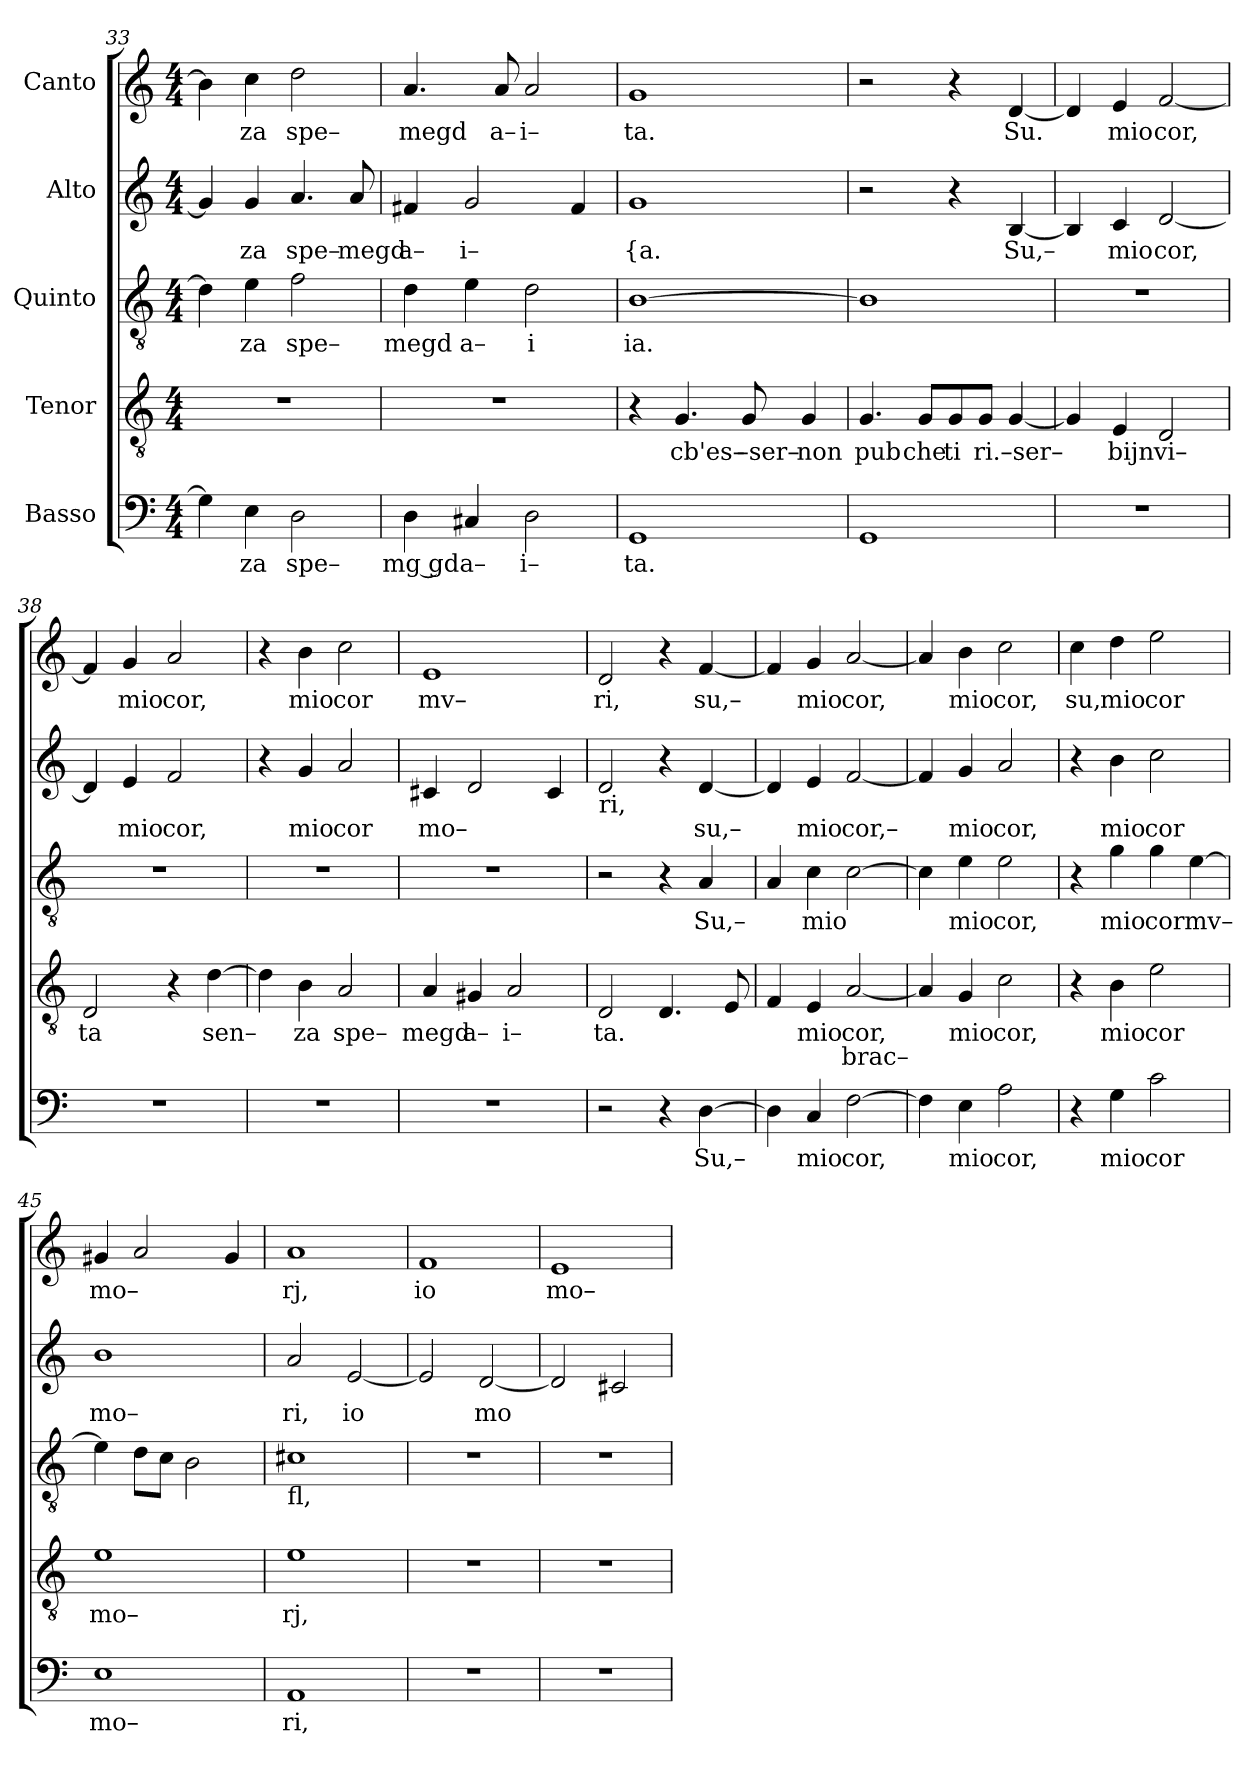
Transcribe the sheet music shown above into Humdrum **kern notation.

**kern	**text	**kern	**text	**text	**kern	**text	**kern	**text	**kern	**text
*part5	*part5	*part4	*part4	*part4	*part3	*part3	*part2	*part2	*part1	*part1
*staff5	*staff5	*staff4	*staff4	*staff4	*staff3	*staff3	*staff2	*staff2	*staff1	*staff1
*I"Basso	*	*I"Tenor	*	*	*I"Quinto	*	*I"Alto	*	*I"Canto	*
*clefF4	*	*clefGv2	*	*	*clefGv2	*	*clefG2	*	*clefG2	*
*k[]	*	*k[]	*	*	*k[]	*	*k[]	*	*k[]	*
*M4/4	*	*M4/4	*	*	*M4/4	*	*M4/4	*	*M4/4	*
=33	=33	=33	=33	=33	=33	=33	=33	=33	=33	=33
4G\]	.	1r	.	.	4d\]	.	4g/]	.	4b\]	.
!	!LO:LY:b	!	!	!	!	!LO:LY:b	!	!LO:LY:b	!	!LO:LY:b
4E\	za	.	.	.	4e\	za	4g/	za	4cc\	za
!	!LO:LY:b	!	!	!	!	!LO:LY:b	!	!LO:LY:b	!	!LO:LY:b
2D\	spe–	.	.	.	2f\	spe–	4.a/	spe–	2dd\	spe–
!	!	!	!	!	!	!	!	!LO:LY:b	!	!
.	.	.	.	.	.	.	8a/	megd	.	.
=34	=34	=34	=34	=34	=34	=34	=34	=34	=34	=34
!	!LO:LY:b	!	!	!	!	!LO:LY:b	!	!LO:LY:b	!	!LO:LY:b
4D\	mg gd	1r	.	.	4d\	megd	4f#X/	a–	4.a/	megd
!	!LO:LY:b	!	!	!	!	!LO:LY:b	!	!LO:LY:b	!	!
4C#X/	a–	.	.	.	4e\	a–	2g/	i–	.	.
!	!	!	!	!	!	!	!	!	!	!LO:LY:b
.	.	.	.	.	.	.	.	.	8a/	a–
!	!LO:LY:b	!	!	!	!	!LO:LY:b	!	!	!	!LO:LY:b
2D\	i–	.	.	.	2d\	i	.	.	2a/	i–
.	.	.	.	.	.	.	4f#/	.	.	.
=35	=35	=35	=35	=35	=35	=35	=35	=35	=35	=35
!	!LO:LY:b	!	!	!	!	!LO:LY:b	!	!LO:LY:b	!	!LO:LY:b
1GG	ta.	4r	.	.	[1B	ia.	1g	{a.	1g	ta.
!	!	!	!LO:LY:b	!	!	!	!	!	!	!
.	.	4.G/	cb'es–	.	.	.	.	.	.	.
!	!	!	!LO:LY:b	!	!	!	!	!	!	!
.	.	8G/	–ser–	.	.	.	.	.	.	.
!	!	!	!LO:LY:b	!	!	!	!	!	!	!
.	.	4G/	non	.	.	.	.	.	.	.
=36	=36	=36	=36	=36	=36	=36	=36	=36	=36	=36
!	!	!	!LO:LY:b	!	!	!	!	!	!	!
1GG	.	4.G/	pub	.	1B]	.	2r	.	2r	.
!	!	!	!LO:LY:b	!	!	!	!	!	!	!
.	.	8G/L	che	.	.	.	.	.	.	.
!	!	!	!LO:LY:b	!	!	!	!	!	!	!
.	.	8G/	ti	.	.	.	4r	.	4r	.
!	!	!	!LO:LY:b	!	!	!	!	!	!	!
.	.	8G/J	ri.–ser–	.	.	.	.	.	.	.
!	!	!	!	!	!	!	!	!LO:LY:b	!	!LO:LY:b
.	.	[4G/	.	.	.	.	[4B/	Su,–	[4d/	Su.
=37	=37	=37	=37	=37	=37	=37	=37	=37	=37	=37
1r	.	4G/]	.	.	1r	.	4B/]	.	4d/]	.
!	!	!	!LO:LY:b	!	!	!	!	!LO:LY:b	!	!LO:LY:b
.	.	4E/	bijn	.	.	.	4c/	mio	4e/	mio
!	!	!	!LO:LY:b	!	!	!	!	!LO:LY:b	!	!LO:LY:b
.	.	2D/	vi–	.	.	.	[2d/	cor,	[2f/	cor,
=38	=38	=38	=38	=38	=38	=38	=38	=38	=38	=38
!	!	!	!LO:LY:b	!	!	!	!	!	!	!
1r	.	2D/	ta	.	1r	.	4d/]	.	4f/]	.
!	!	!	!	!	!	!	!	!LO:LY:b	!	!LO:LY:b
.	.	.	.	.	.	.	4e/	mio	4g/	mio
!	!	!	!	!	!	!	!	!LO:LY:b	!	!LO:LY:b
.	.	4r	.	.	.	.	2f/	cor,	2a/	cor,
!	!	!	!LO:LY:b	!	!	!	!	!	!	!
.	.	[4d\	sen–	.	.	.	.	.	.	.
=39	=39	=39	=39	=39	=39	=39	=39	=39	=39	=39
1r	.	4d\]	.	.	1r	.	4r	.	4r	.
!	!	!	!LO:LY:b	!	!	!	!	!LO:LY:b	!	!LO:LY:b
.	.	4B\	za	.	.	.	4g/	mio	4b\	mio
!	!	!	!LO:LY:b	!	!	!	!	!LO:LY:b	!	!LO:LY:b
.	.	2A/	spe–	.	.	.	2a/	cor	2cc\	cor
=40	=40	=40	=40	=40	=40	=40	=40	=40	=40	=40
!	!	!	!LO:LY:b	!	!	!	!	!LO:LY:b	!	!LO:LY:b
1r	.	4A/	megd	.	1r	.	4c#X/	mo–	1e	mv–
!	!	!	!LO:LY:b	!	!	!	!	!	!	!
.	.	4G#X/	a–	.	.	.	2d/	.	.	.
!	!	!	!LO:LY:b	!	!	!	!	!	!	!
.	.	2A/	i–	.	.	.	.	.	.	.
.	.	.	.	.	.	.	4c#/	.	.	.
=41	=41	=41	=41	=41	=41	=41	=41	=41	=41	=41
!	!	!	!	!	!	!	!LO:TX:b:t=ri,	!	!	!
!	!	!	!LO:LY:b	!	!	!	!	!	!	!LO:LY:b
2r	.	2D/	ta.	.	2r	.	2d/	.	2d/	ri,
4r	.	4.D/	.	.	4r	.	4r	.	4r	.
!	!LO:LY:b	!	!	!	!	!LO:LY:b	!	!LO:LY:b	!	!LO:LY:b
[4D\	Su,–	.	.	.	4A/	Su,–	[4d/	su,–	[4f/	su,–
.	.	8E/	.	.	.	.	.	.	.	.
=42	=42	=42	=42	=42	=42	=42	=42	=42	=42	=42
4D\]	.	4F/	.	.	4A/	.	4d/]	.	4f/]	.
!	!LO:LY:b	!	!LO:LY:b	!	!	!LO:LY:b	!	!LO:LY:b	!	!LO:LY:b
4C/	mio	4E/	mio	.	4c\	mio	4e/	mio	4g/	mio
!	!LO:LY:b	!	!LO:LY:b	!LO:LY:b	!	!	!	!LO:LY:b	!	!LO:LY:b
[2F\	cor,	[2A/	cor,	brac–	[2c\	.	[2f/	cor,–	[2a/	cor,
=43	=43	=43	=43	=43	=43	=43	=43	=43	=43	=43
4F\]	.	4A/]	.	.	4c\]	.	4f/]	.	4a/]	.
!	!LO:LY:b	!	!LO:LY:b	!	!	!LO:LY:b	!	!LO:LY:b	!	!LO:LY:b
4E\	mio	4G/	mio	.	4e\	mio	4g/	mio	4b\	mio
!	!LO:LY:b	!	!LO:LY:b	!	!	!LO:LY:b	!	!LO:LY:b	!	!LO:LY:b
2A\	cor,	2c\	cor,	.	2e\	cor,	2a/	cor,	2cc\	cor,
=44	=44	=44	=44	=44	=44	=44	=44	=44	=44	=44
!	!	!	!	!	!	!	!	!	!	!LO:LY:b
4r	.	4r	.	.	4r	.	4r	.	4cc\	su,
!	!LO:LY:b	!	!LO:LY:b	!	!	!LO:LY:b	!	!LO:LY:b	!	!LO:LY:b
4G\	mio	4B\	mio	.	4g\	mio	4b\	mio	4dd\	mio
!	!LO:LY:b	!	!LO:LY:b	!	!	!LO:LY:b	!	!LO:LY:b	!	!LO:LY:b
2c\	cor	2e\	cor	.	4g\	cor	2cc\	cor	2ee\	cor
!	!	!	!	!	!	!LO:LY:b	!	!	!	!
.	.	.	.	.	[4e\	mv–	.	.	.	.
=45	=45	=45	=45	=45	=45	=45	=45	=45	=45	=45
!	!LO:LY:b	!	!LO:LY:b	!	!	!	!	!LO:LY:b	!	!LO:LY:b
1E	mo–	1e	mo–	.	4e\]	.	1b	mo–	4g#X/	mo–
.	.	.	.	.	8d\L	.	.	.	2a/	.
.	.	.	.	.	8c\J	.	.	.	.	.
.	.	.	.	.	2B\	.	.	.	.	.
.	.	.	.	.	.	.	.	.	4g#/	.
=46	=46	=46	=46	=46	=46	=46	=46	=46	=46	=46
!	!	!	!	!	!LO:TX:b:t=fl,	!	!	!	!	!
!	!LO:LY:b	!	!LO:LY:b	!	!	!	!	!LO:LY:b	!	!LO:LY:b
1AA	ri,	1e	rj,	.	1c#X	.	2a/	ri,	1a	rj,
!	!	!	!	!	!	!	!	!LO:LY:b	!	!
.	.	.	.	.	.	.	[2e/	io	.	.
=47	=47	=47	=47	=47	=47	=47	=47	=47	=47	=47
!	!	!	!	!	!	!	!	!	!	!LO:LY:b
1r	.	1r	.	.	1r	.	2e/]	.	1f	io
!	!	!	!	!	!	!	!	!LO:LY:b	!	!
.	.	.	.	.	.	.	[2d/	mo	.	.
=48	=48	=48	=48	=48	=48	=48	=48	=48	=48	=48
!	!	!	!	!	!	!	!	!	!	!LO:LY:b
1r	.	1r	.	.	1r	.	2d/]	.	1e	mo–
.	.	.	.	.	.	.	2c#X/	.	.	.
=	=	=	=	=	=	=	=	=	=	=
*-	*-	*-	*-	*-	*-	*-	*-	*-	*-	*-
